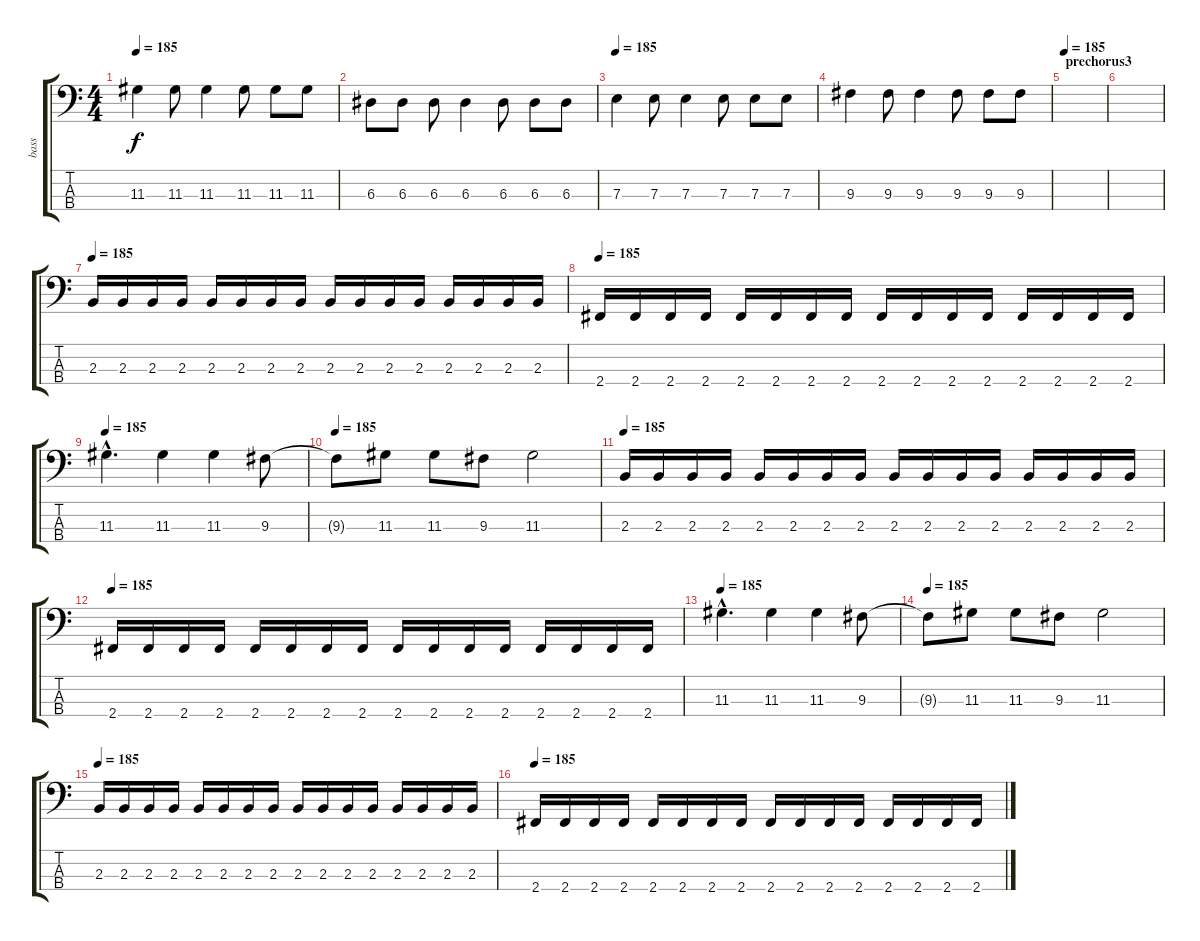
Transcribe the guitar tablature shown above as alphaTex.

\track ("bass" "bass") {instrument electricbasspick}
\staff {score tabs}
\tuning (G2 D2 A1 E1) {hide}
\ts (4 4)
\tempo 185
\clef f4
\ks c
11.3.4{dy f} 11.3.8 11.3.4 11.3.8 11.3.8 11.3.8 |
6.3.8 6.3.8 6.3.8 6.3.4 6.3.8 6.3.8 6.3.8 |
\tempo 185
7.3.4 7.3.8 7.3.4 7.3.8 7.3.8 7.3.8 |
9.3.4 9.3.8 9.3.4 9.3.8 9.3.8 9.3.8 |
\section ("" "prechorus3")
\tempo 185
|
|
\tempo 185
2.3.16 2.3.16 2.3.16 2.3.16 2.3.16 2.3.16 2.3.16 2.3.16 2.3.16 2.3.16 2.3.16 2.3.16 2.3.16 2.3.16 2.3.16 2.3.16 |
\tempo 185
2.4.16 2.4.16 2.4.16 2.4.16 2.4.16 2.4.16 2.4.16 2.4.16 2.4.16 2.4.16 2.4.16 2.4.16 2.4.16 2.4.16 2.4.16 2.4.16 |
\tempo 185
11.3{hac}.4{d} 11.3.4 11.3.4 9.3.8 |
\tempo 185
9.3{t}.8 11.3.8 11.3.8 9.3.8 11.3.2 |
\tempo 185
2.3.16 2.3.16 2.3.16 2.3.16 2.3.16 2.3.16 2.3.16 2.3.16 2.3.16 2.3.16 2.3.16 2.3.16 2.3.16 2.3.16 2.3.16 2.3.16 |
\tempo 185
2.4.16 2.4.16 2.4.16 2.4.16 2.4.16 2.4.16 2.4.16 2.4.16 2.4.16 2.4.16 2.4.16 2.4.16 2.4.16 2.4.16 2.4.16 2.4.16 |
\tempo 185
11.3{hac}.4{d} 11.3.4 11.3.4 9.3.8 |
\tempo 185
9.3{t}.8 11.3.8 11.3.8 9.3.8 11.3.2 |
\tempo 185
2.3.16 2.3.16 2.3.16 2.3.16 2.3.16 2.3.16 2.3.16 2.3.16 2.3.16 2.3.16 2.3.16 2.3.16 2.3.16 2.3.16 2.3.16 2.3.16 |
\tempo 185
2.4.16 2.4.16 2.4.16 2.4.16 2.4.16 2.4.16 2.4.16 2.4.16 2.4.16 2.4.16 2.4.16 2.4.16 2.4.16 2.4.16 2.4.16 2.4.16
